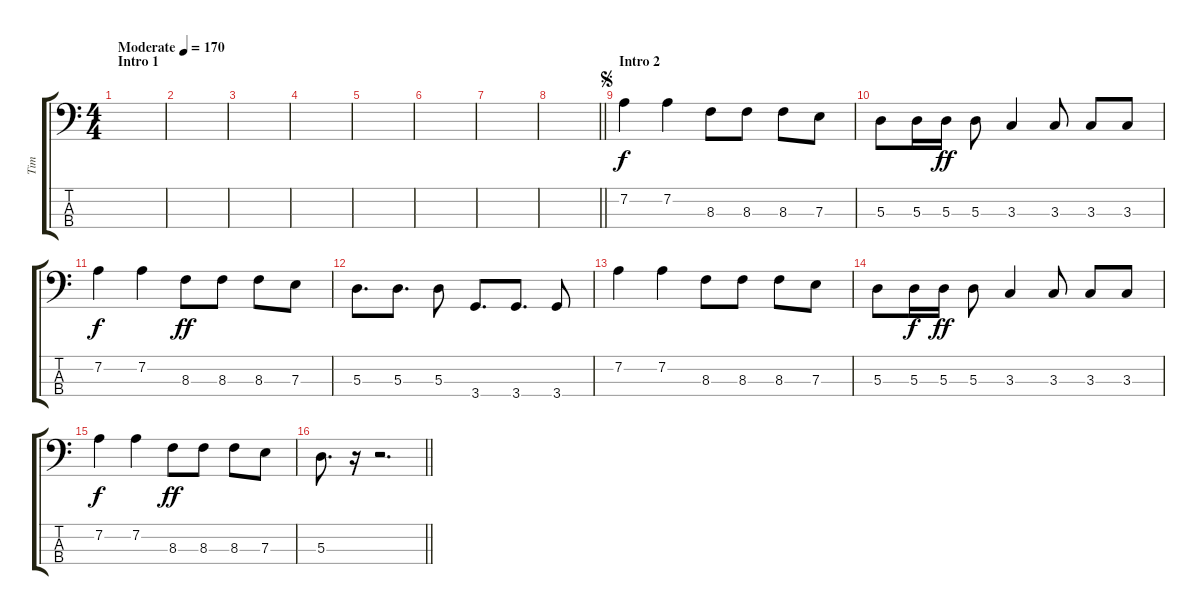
\track ("Tim" "Tim") {instrument electricbassfinger}
\staff {score tabs}
\tuning (G2 D2 A1 E1) {hide}
\ts (4 4)
\section ("" "Intro 1")
\tempo (170 "Moderate")
\clef f4
\ks c
|
|
|
|
|
|
|
\barLineRight lightlight
|
\section ("" "Intro 2")
\jump segno
7.2.4 7.2.4 8.3.8 8.3.8 8.3.8 7.3.8 |
5.3.8 5.3.16{dy f} 5.3.16{dy ff} 5.3.8 3.3.4 3.3.8 3.3.8 3.3.8 |
7.2.4{dy f} 7.2.4 8.3.8{dy ff} 8.3.8 8.3.8 7.3.8 |
5.3.8{d} 5.3.8{d} 5.3.8 3.4.8{d} 3.4.8{d} 3.4.8 |
7.2.4 7.2.4 8.3.8 8.3.8 8.3.8 7.3.8 |
5.3.8 5.3.16{dy f} 5.3.16{dy ff} 5.3.8 3.3.4 3.3.8 3.3.8 3.3.8 |
7.2.4{dy f} 7.2.4 8.3.8{dy ff} 8.3.8 8.3.8 7.3.8 |
\barLineRight lightlight
5.3.8{d} r.16 r.2{d}
